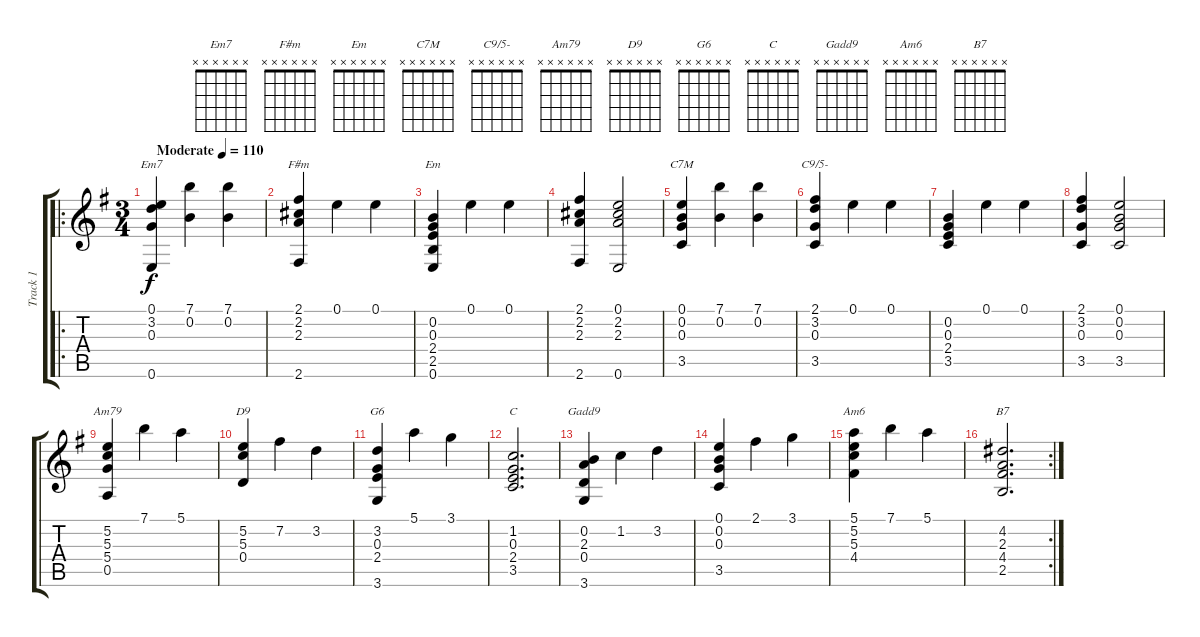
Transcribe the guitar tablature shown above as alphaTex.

\track ("Track 1" "Track 1") {instrument electricguitarjazz}
\staff {score tabs}
\tuning (E4 B3 G3 D3 A2 E2) {hide}
\chord ("Em7" x x x x x x)
\chord ("F#m" x x x x x x)
\chord ("Em" x x x x x x)
\chord ("C7M" x x x x x x)
\chord ("C9/5-" x x x x x x)
\chord ("Am79" x x x x x x)
\chord ("D9" x x x x x x)
\chord ("G6" x x x x x x)
\chord ("C" x x x x x x)
\chord ("Gadd9" x x x x x x)
\chord ("Am6" x x x x x x)
\chord ("B7" x x x x x x)
\ro
\ts (3 4)
\tempo (110 "Moderate")
\clef g2
\ks g
(0.1 3.2 0.3 0.6).4{ch "Em7" dy f instrument electricguitarjazz} (7.1 0.2).4 (7.1 0.2).4 |
(2.1 2.2 2.3 2.6).4{ch "F#m"} 0.1.4 0.1.4 |
(0.2 0.3 2.4 2.5 0.6).4{ch "Em"} 0.1.4 0.1.4 |
(2.1 2.2 2.3 2.6).4 (0.1 2.2 2.3 0.6).2 |
(0.1 0.2 0.3 3.5).4{ch "C7M"} (7.1 0.2).4 (7.1 0.2).4 |
(2.1 3.2 0.3 3.5).4{ch "C9/5-"} 0.1.4 0.1.4 |
(0.2 0.3 2.4 3.5).4 0.1.4 0.1.4 |
(2.1 3.2 0.3 3.5).4 (0.1 0.2 0.3 3.5).2 |
(5.2 5.3 5.4 0.5).4{ch "Am79"} 7.1.4 5.1.4 |
(5.2 5.3 0.4).4{ch "D9"} 7.2.4 3.2.4 |
(3.2 0.3 2.4 3.6).4{ch "G6"} 5.1.4 3.1.4 |
(1.2 0.3 2.4 3.5).2{d ch "C"} |
(0.2 2.3 0.4 3.6).4{ch "Gadd9"} 1.2.4 3.2.4 |
(0.1 0.2 0.3 3.5).4 2.1.4 3.1.4 |
(5.1 5.2 5.3 4.4).4{ch "Am6"} 7.1.4 5.1.4 |
\rc 2
(4.2 2.3 4.4 2.5).2{d ch "B7"}
